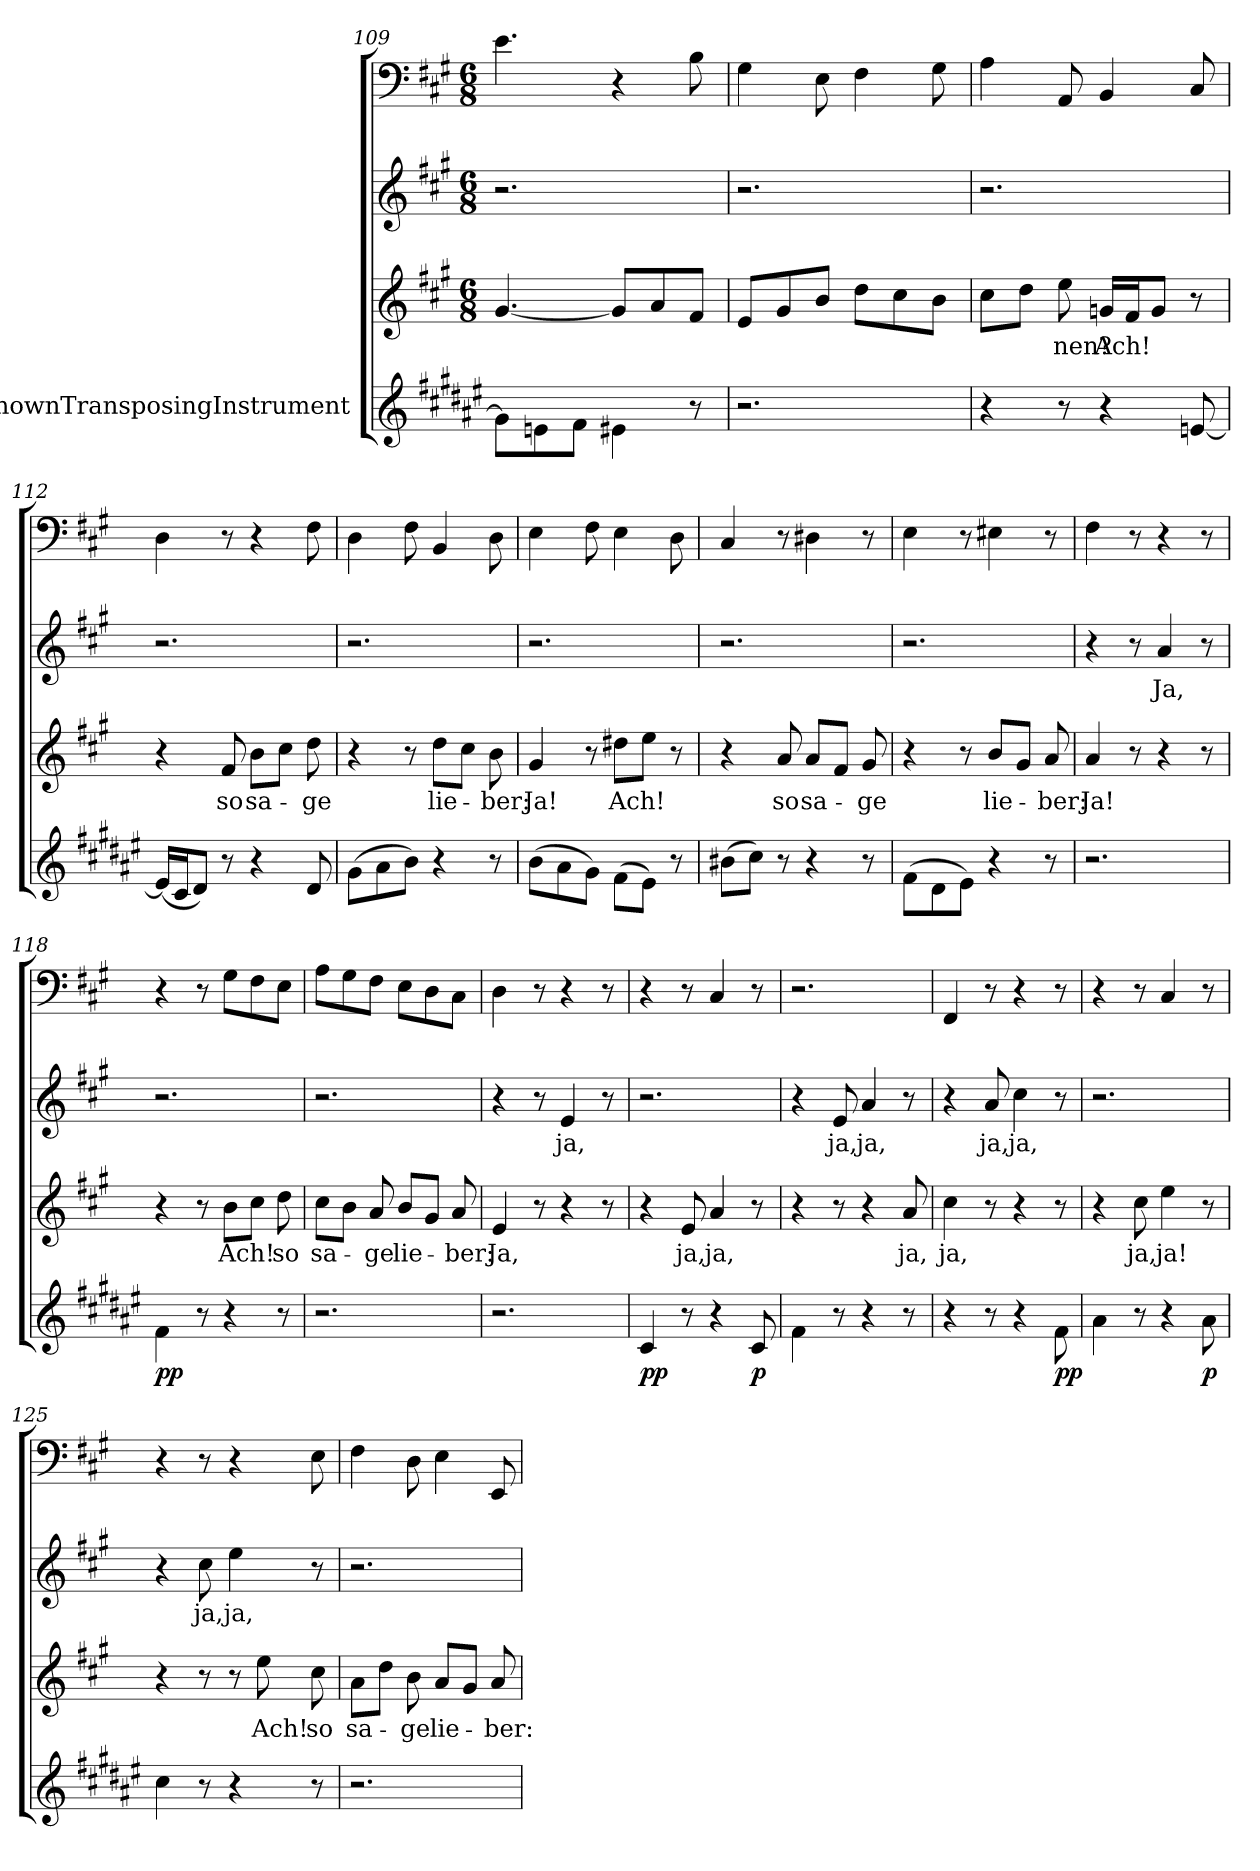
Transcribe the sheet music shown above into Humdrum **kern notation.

**kern	**dynam	**kern	**text	**kern	**text	**kern
*part4	*part4	*part3	*part3	*part2	*part2	*part1
*staff4	*staff4	*staff3	*staff3	*staff2	*staff2	*staff1
*I"UnknownTransposingInstrument	*	*	*	*	*	*
*clefG2	*	*clefG2	*	*clefG2	*	*clefF4
*ITrd-2c-3	*	*	*	*	*	*
*k[f#c#g#]	*	*k[f#c#g#]	*	*k[f#c#g#]	*	*k[f#c#g#]
*	*	*M6/8	*	*M6/8	*	*M6/8
=109	=109	=109	=109	=109	=109	=109
8b"\L]	.	[4.g#"/	.	2.r	.	4.e"\
8gn"\	.	.	.	.	.	.
8a"\J	.	.	.	.	.	.
4g#X"\	.	8g#"/L]	.	.	.	4r
.	.	8a"/	.	.	.	.
8r	.	8f#"/J	.	.	.	8B"\
=110	=110	=110	=110	=110	=110	=110
2.r	.	8e"/L	.	2.r	.	4G#"\
.	.	8g#"/	.	.	.	.
.	.	8b"/J	.	.	.	8E"\
.	.	8dd"\L	.	.	.	4F#"\
.	.	8cc#"\	.	.	.	.
.	.	8b"\J	.	.	.	8G#"\
=111	=111	=111	=111	=111	=111	=111
4r	.	8cc#"\L	.	2.r	.	4A"\
.	.	8dd"\J	.	.	.	.
8r	.	8ee"\	-nen?	.	.	8AA"/
4r	.	16gn"/LL	Ach!	.	.	4BB"/
.	.	16f#"/J	.	.	.	.
.	.	8g"/J	.	.	.	.
[8gn"/	.	8r	.	.	.	8C#"/
=112	=112	=112	=112	=112	=112	=112
(16gn"/LL]	.	4r	.	2.r	.	4D"\
16e"/J	.	.	.	.	.	.
8f#"/J)	.	.	.	.	.	.
8r	.	8f#"/	so	.	.	8r
4r	.	8b"\L	sa-	.	.	4r
.	.	8cc#"\J	.	.	.	.
8f#"/	.	8dd"\	-ge	.	.	8F#"\
=113	=113	=113	=113	=113	=113	=113
(8b"\L	.	4r	.	2.r	.	4D"\
8cc#"\	.	.	.	.	.	.
8dd"\J)	.	8r	.	.	.	8F#"\
4r	.	8dd"\L	lie-	.	.	4BB"/
.	.	8cc#"\J	.	.	.	.
8r	.	8b"\	-ber:	.	.	8D"\
=114	=114	=114	=114	=114	=114	=114
(8dd"\L	.	4g#"/	Ja!	2.r	.	4E"\
8cc#"\	.	.	.	.	.	.
8b"\J)	.	8r	.	.	.	8F#"\
(8a"\L	.	8dd#X"\L	Ach!	.	.	4E"\
8g#"\J)	.	8ee"\J	.	.	.	.
8r	.	8r	.	.	.	8D"\
=115	=115	=115	=115	=115	=115	=115
(8dd#X"\L	.	4r	.	2.r	.	4C#"/
8ee"\J)	.	.	.	.	.	.
8r	.	8a"/	so	.	.	8r
4r	.	8a"/L	sa-	.	.	4D#X"\
.	.	8f#"/J	.	.	.	.
8r	.	8g#"/	-ge	.	.	8r
=116	=116	=116	=116	=116	=116	=116
(8a"\L	.	4r	.	2.r	.	4E"\
8f#"\	.	.	.	.	.	.
8g#"\J)	.	8r	.	.	.	8r
4r	.	8b"/L	lie-	.	.	4E#X"\
.	.	8g#"/J	.	.	.	.
8r	.	8a"/	-ber:	.	.	8r
=117	=117	=117	=117	=117	=117	=117
2.r	.	4a"/	Ja!	4r	.	4F#"\
.	.	8r	.	8r	.	8r
.	.	4r	.	4a"/	Ja,	4r
.	.	8r	.	8r	.	8r
=118	=118	=118	=118	=118	=118	=118
4a"\	pp	4r	.	2.r	.	4r
8r	.	8r	.	.	.	8r
4r	.	8b"\L	Ach!	.	.	8G#"\L
.	.	8cc#"\J	.	.	.	8F#"\
8r	.	8dd"\	so	.	.	8E"\J
=119	=119	=119	=119	=119	=119	=119
2.r	.	8cc#"\L	sa-	2.r	.	8A"\L
.	.	8b"\J	.	.	.	8G#"\
.	.	8a"/	-ge	.	.	8F#"\J
.	.	8b"/L	lie-	.	.	8E"\L
.	.	8g#"/J	.	.	.	8D"\
.	.	8a"/	-ber:	.	.	8C#"\J
=120	=120	=120	=120	=120	=120	=120
2.r	.	4e"/	Ja,	4r	.	4D"\
.	.	8r	.	8r	.	8r
.	.	4r	.	4e"/	ja,	4r
.	.	8r	.	8r	.	8r
=121	=121	=121	=121	=121	=121	=121
4e"/	pp	4r	.	2.r	.	4r
8r	.	8e"/	ja,	.	.	8r
4r	.	4a"/	ja,	.	.	4C#"/
8e"/	p	8r	.	.	.	8r
=122	=122	=122	=122	=122	=122	=122
4a"\	.	4r	.	4r	.	2.r
8r	.	8r	.	8e"/	ja,	.
4r	.	4r	.	4a"/	ja,	.
8r	.	8a"/	ja,	8r	.	.
=123	=123	=123	=123	=123	=123	=123
4r	.	4cc#"\	ja,	4r	.	4FF#"/
8r	.	8r	.	8a"/	ja,	8r
4r	.	4r	.	4cc#"\	ja,	4r
8a"\	pp	8r	.	8r	.	8r
=124	=124	=124	=124	=124	=124	=124
4cc#"\	.	4r	.	2.r	.	4r
8r	.	8cc#"\	ja,	.	.	8r
4r	.	4ee"\	ja!	.	.	4C#"/
8cc#"\	p	8r	.	.	.	8r
=125	=125	=125	=125	=125	=125	=125
4ee"\	.	4r	.	4r	.	4r
8r	.	8r	.	8cc#"\	ja,	8r
4r	.	8r	.	4ee"\	ja,	4r
.	.	8ee"\	Ach!	.	.	.
8r	.	8cc#"\	so	8r	.	8E"\
=126	=126	=126	=126	=126	=126	=126
2.r	.	8a"\L	sa-	2.r	.	4F#"\
.	.	8dd"\J	.	.	.	.
.	.	8b"\	-ge	.	.	8D"\
.	.	8a"/L	lie-	.	.	4E"\
.	.	8g#"/J	.	.	.	.
.	.	8a"/	-ber:	.	.	8EE"/
=	=	=	=	=	=	=
*-	*-	*-	*-	*-	*-	*-
